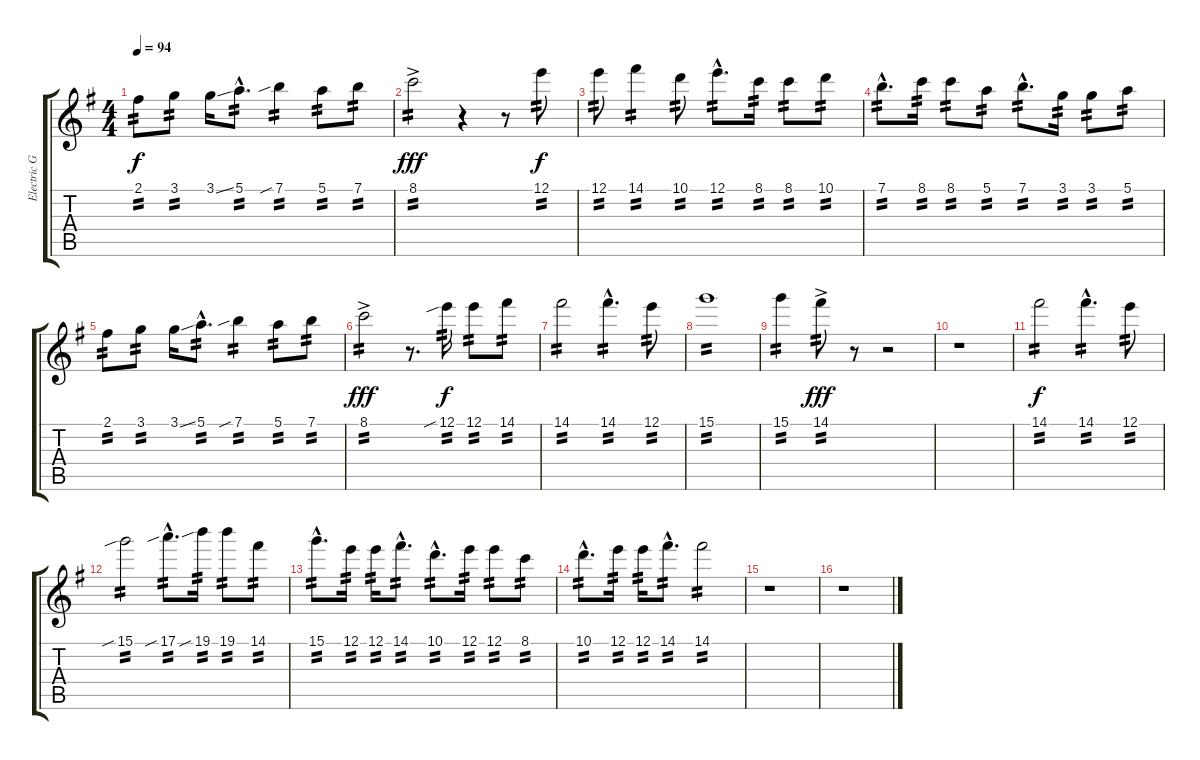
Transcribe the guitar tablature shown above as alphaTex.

\track ("Electric Guitar 1" "Electric G") {instrument distortionguitar}
\staff {score tabs}
\tuning (E4 D4 A3 D3 A2 D2) {hide}
\ts (4 4)
\tempo 94
\clef g2
\ks g
2.1.8{tp 2 dy f} 3.1.8{tp 2} 3.1{ss}.16 5.1{hac}.8{d tp 2} 7.1{sib}.4{tp 2} 5.1.8{tp 2} 7.1.8{tp 2} |
8.1{ac}.2{tp 2 dy fff} r.4 r.8 12.1.8{tp 2 dy f} |
12.1.8{tp 2} 14.1.4{tp 2} 10.1.8{tp 2} 12.1{hac}.8{d tp 2} 8.1.16{tp 2} 8.1.8{tp 2} 10.1.8{tp 2} |
7.1{hac}.8{d tp 2} 8.1.16{tp 2} 8.1.8{tp 2} 5.1.8{tp 2} 7.1{hac}.8{d tp 2} 3.1.16{tp 2} 3.1.8{tp 2} 5.1.8{tp 2} |
2.1.8{tp 2} 3.1.8{tp 2} 3.1{ss}.16 5.1{hac}.8{d tp 2} 7.1{sib}.4{tp 2} 5.1.8{tp 2} 7.1.8{tp 2} |
8.1{ac}.2{tp 2 dy fff} r.8{d} 12.1{sib}.16{tp 2 dy f} 12.1.8{tp 2} 14.1.8{tp 2} |
14.1.2{tp 2} 14.1{hac}.4{d tp 2} 12.1.8{tp 2} |
15.1.1{tp 2} |
15.1.4{tp 2} 14.1{ac}.8{tp 2 dy fff} r.8 r.2 |
r.1 |
14.1.2{tp 2 dy f} 14.1{hac}.4{d tp 2} 12.1.8{tp 2} |
15.1{sib}.2{tp 2} 17.1{sib hac}.8{d tp 2} 19.1{sib}.16{tp 2} 19.1.8{tp 2} 14.1.8{tp 2} |
15.1{hac}.8{d tp 2} 12.1.16{tp 2} 12.1.16{tp 2} 14.1{hac}.8{d tp 2} 10.1{hac}.8{d tp 2} 12.1.16{tp 2} 12.1.8{tp 2} 8.1.8{tp 2} |
10.1{hac}.8{d tp 2} 12.1.16{tp 2} 12.1.16{tp 2} 14.1{hac}.8{d tp 2} 14.1.2{tp 2} |
r.1 |
r.1
